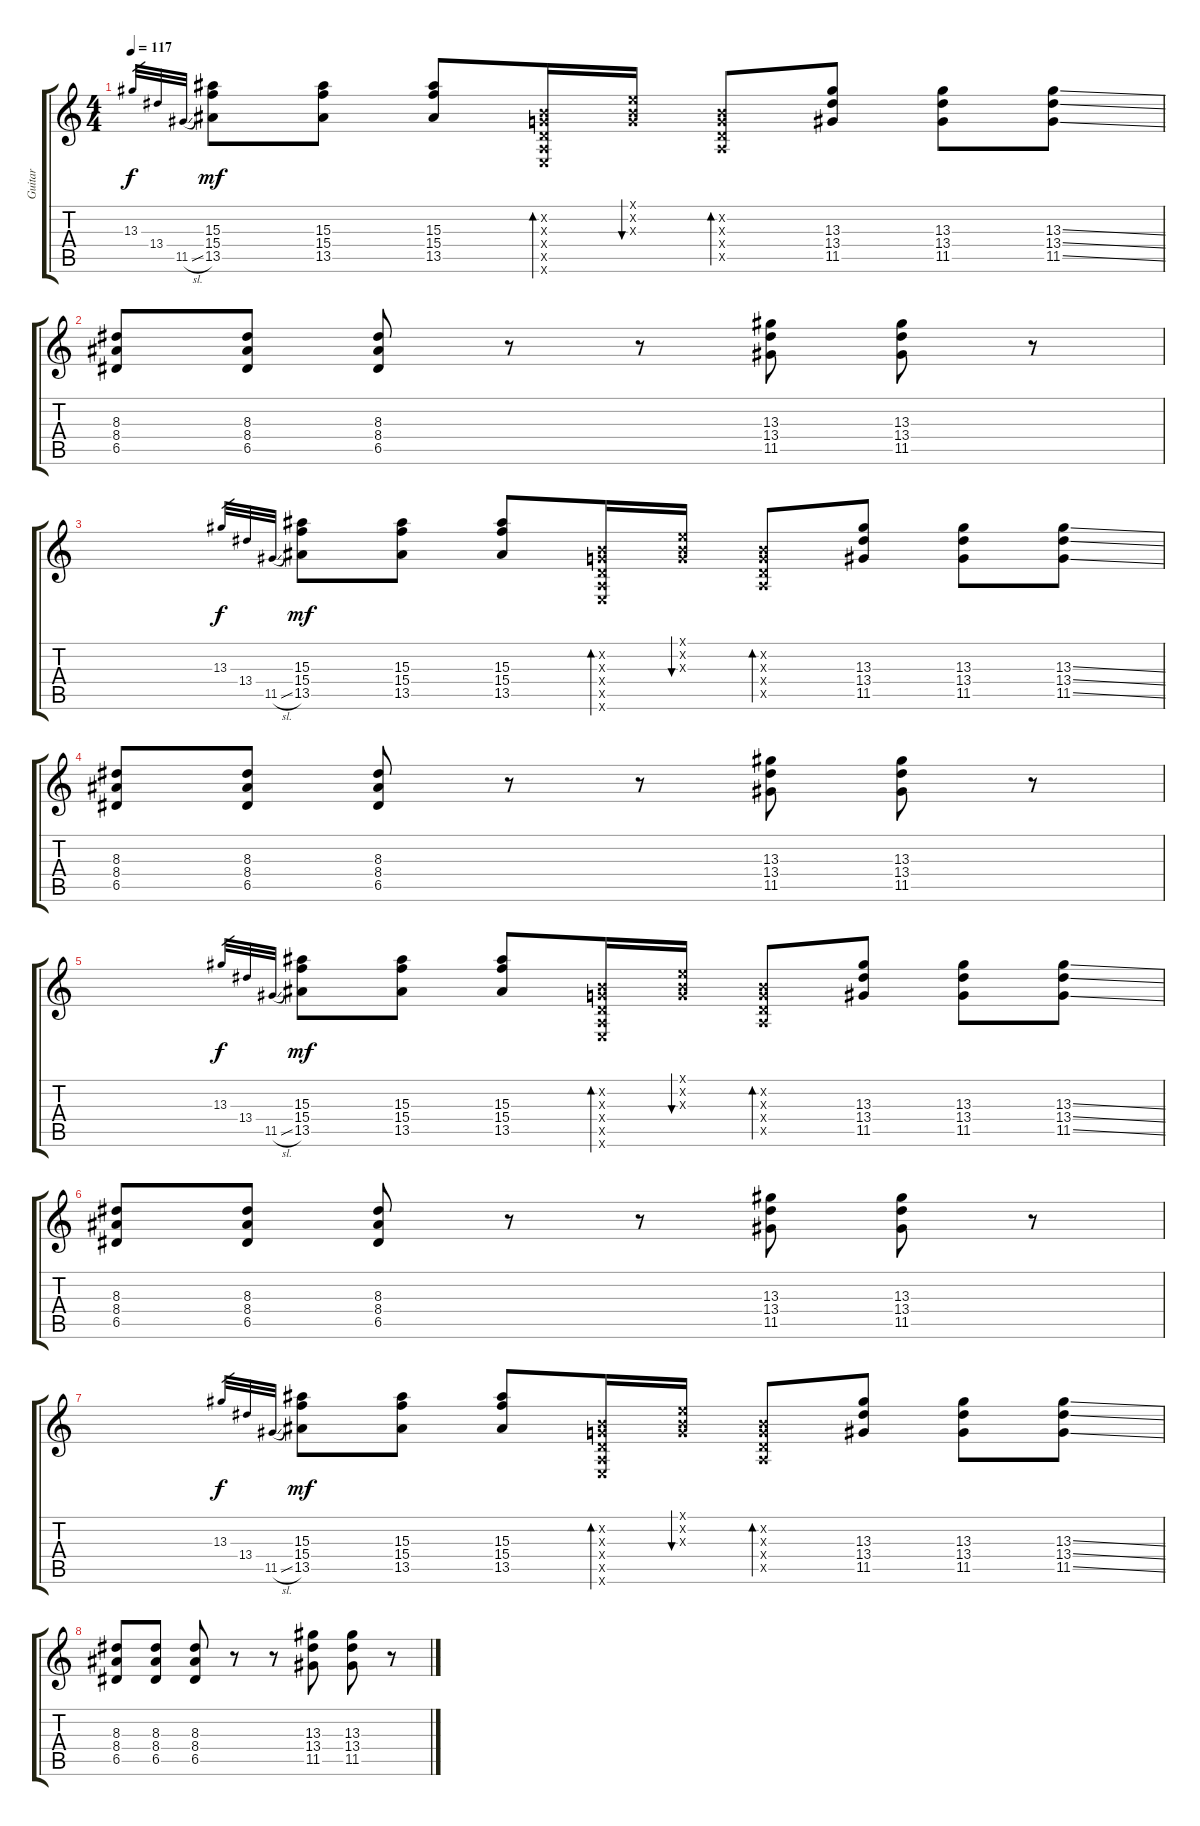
\track ("Guitar " "Guitar ") {instrument distortionguitar}
\staff {score tabs}
\tuning (E4 B3 G3 D3 A2 E2) {hide}
\ts (4 4)
\tempo 117
\clef g2
\ks c
13.3.32{gr dy f} 13.4.32{gr} 11.5{sl}.32{gr} (15.3 15.4 13.5).8{dy mf} (15.3 15.4 13.5).8 (15.3 15.4 13.5).8 (0.2{x} 0.3{x} 0.4{x} 0.5{x} 0.6{x}).16{bd 60} (0.1{x} 0.2{x} 0.3{x}).16{bu 60} (0.2{x} 0.3{x} 0.4{x} 0.5{x}).8{bd 60} (13.3 13.4 11.5).8 (13.3 13.4 11.5).8 (13.3{ss} 13.4{ss} 11.5{ss}).8 |
(8.3 8.4 6.5).8{balance 12} (8.3 8.4 6.5).8 (8.3 8.4 6.5).8 r.8 r.8 (13.3 13.4 11.5).8 (13.3 13.4 11.5).8 r.8 |
13.3.32{gr dy f} 13.4.32{gr} 11.5{sl}.32{gr} (15.3 15.4 13.5).8{dy mf} (15.3 15.4 13.5).8 (15.3 15.4 13.5).8 (0.2{x} 0.3{x} 0.4{x} 0.5{x} 0.6{x}).16{bd 60} (0.1{x} 0.2{x} 0.3{x}).16{bu 60} (0.2{x} 0.3{x} 0.4{x} 0.5{x}).8{bd 60} (13.3 13.4 11.5).8 (13.3 13.4 11.5).8 (13.3{ss} 13.4{ss} 11.5{ss}).8 |
(8.3 8.4 6.5).8{balance 12} (8.3 8.4 6.5).8 (8.3 8.4 6.5).8 r.8 r.8 (13.3 13.4 11.5).8 (13.3 13.4 11.5).8 r.8 |
13.3.32{gr dy f} 13.4.32{gr} 11.5{sl}.32{gr} (15.3 15.4 13.5).8{dy mf} (15.3 15.4 13.5).8 (15.3 15.4 13.5).8 (0.2{x} 0.3{x} 0.4{x} 0.5{x} 0.6{x}).16{bd 60} (0.1{x} 0.2{x} 0.3{x}).16{bu 60} (0.2{x} 0.3{x} 0.4{x} 0.5{x}).8{bd 60} (13.3 13.4 11.5).8 (13.3 13.4 11.5).8 (13.3{ss} 13.4{ss} 11.5{ss}).8 |
(8.3 8.4 6.5).8{balance 12} (8.3 8.4 6.5).8 (8.3 8.4 6.5).8 r.8 r.8 (13.3 13.4 11.5).8 (13.3 13.4 11.5).8 r.8 |
13.3.32{gr dy f} 13.4.32{gr} 11.5{sl}.32{gr} (15.3 15.4 13.5).8{dy mf} (15.3 15.4 13.5).8 (15.3 15.4 13.5).8 (0.2{x} 0.3{x} 0.4{x} 0.5{x} 0.6{x}).16{bd 60} (0.1{x} 0.2{x} 0.3{x}).16{bu 60} (0.2{x} 0.3{x} 0.4{x} 0.5{x}).8{bd 60} (13.3 13.4 11.5).8 (13.3 13.4 11.5).8 (13.3{ss} 13.4{ss} 11.5{ss}).8 |
(8.3 8.4 6.5).8{balance 12} (8.3 8.4 6.5).8 (8.3 8.4 6.5).8 r.8 r.8 (13.3 13.4 11.5).8 (13.3 13.4 11.5).8 r.8
